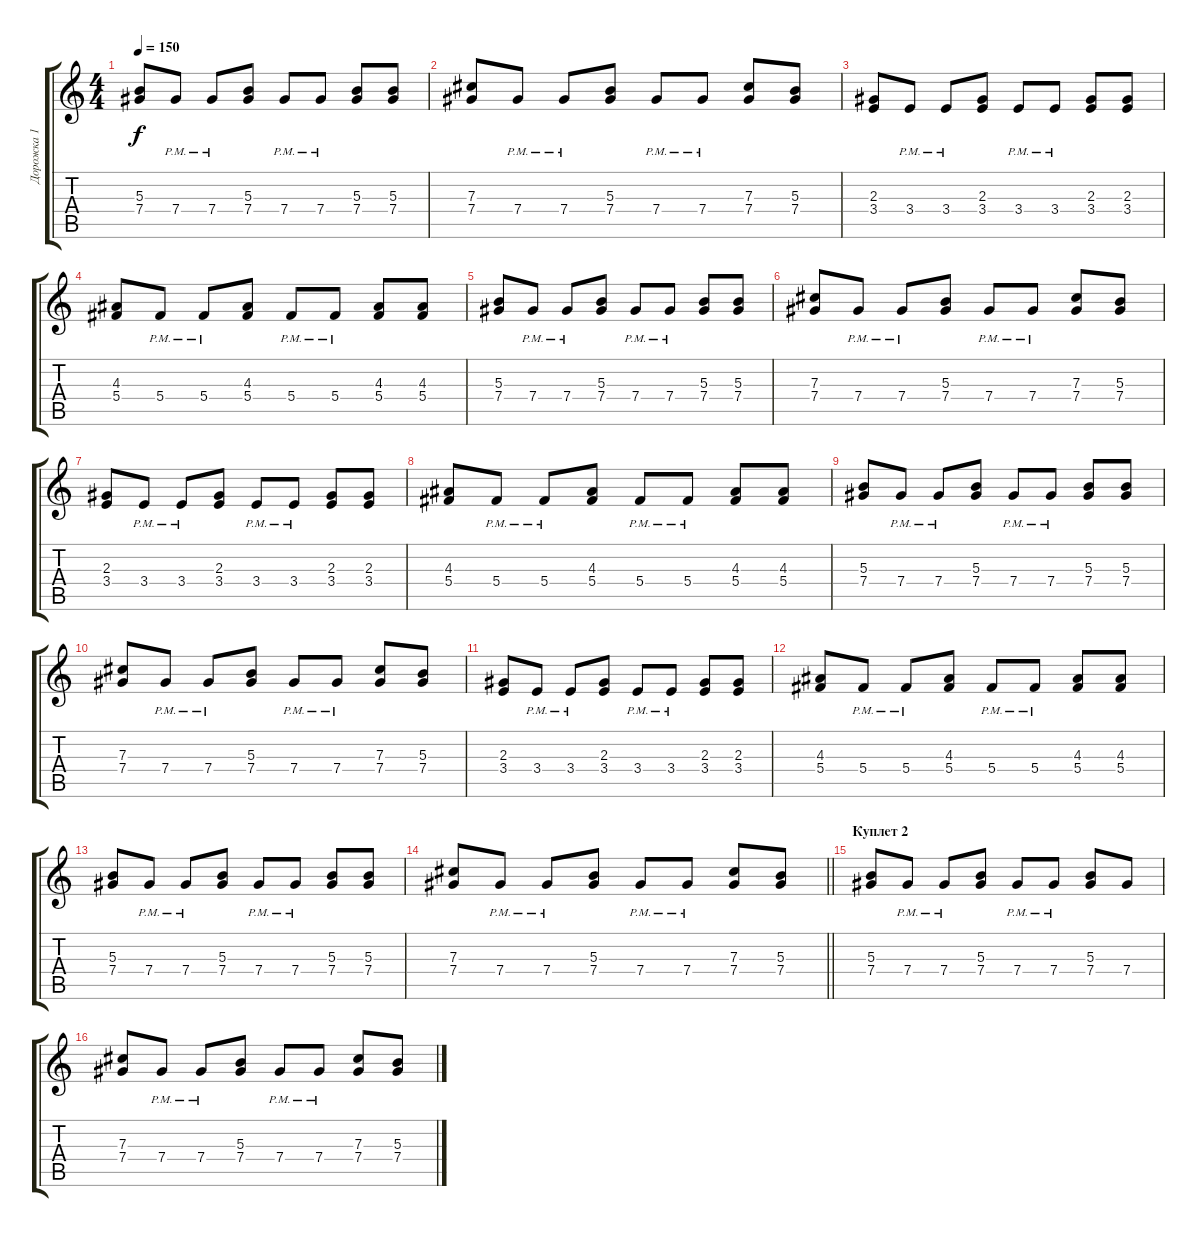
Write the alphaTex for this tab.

\track ("Дорожка 1" "Дорожка 1") {instrument distortionguitar}
\staff {score tabs}
\tuning (Eb4 Bb3 Gb3 Db3 Ab2 Eb2) {hide}
\ts (4 4)
\tempo 150
\clef g2
\ks c
(5.3 7.4).8{dy f} 7.4{pm}.8 7.4{pm}.8 (5.3 7.4).8 7.4{pm}.8 7.4{pm}.8 (5.3 7.4).8 (5.3 7.4).8 |
(7.3 7.4).8 7.4{pm}.8 7.4{pm}.8 (5.3 7.4).8 7.4{pm}.8 7.4{pm}.8 (7.3 7.4).8 (5.3 7.4).8 |
(2.3 3.4).8 3.4{pm}.8 3.4{pm}.8 (2.3 3.4).8 3.4{pm}.8 3.4{pm}.8 (2.3 3.4).8 (2.3 3.4).8 |
(4.3 5.4).8 5.4{pm}.8 5.4{pm}.8 (4.3 5.4).8 5.4{pm}.8 5.4{pm}.8 (4.3 5.4).8 (4.3 5.4).8 |
(5.3 7.4).8 7.4{pm}.8 7.4{pm}.8 (5.3 7.4).8 7.4{pm}.8 7.4{pm}.8 (5.3 7.4).8 (5.3 7.4).8 |
(7.3 7.4).8 7.4{pm}.8 7.4{pm}.8 (5.3 7.4).8 7.4{pm}.8 7.4{pm}.8 (7.3 7.4).8 (5.3 7.4).8 |
(2.3 3.4).8 3.4{pm}.8 3.4{pm}.8 (2.3 3.4).8 3.4{pm}.8 3.4{pm}.8 (2.3 3.4).8 (2.3 3.4).8 |
(4.3 5.4).8 5.4{pm}.8 5.4{pm}.8 (4.3 5.4).8 5.4{pm}.8 5.4{pm}.8 (4.3 5.4).8 (4.3 5.4).8 |
(5.3 7.4).8 7.4{pm}.8 7.4{pm}.8 (5.3 7.4).8 7.4{pm}.8 7.4{pm}.8 (5.3 7.4).8 (5.3 7.4).8 |
(7.3 7.4).8 7.4{pm}.8 7.4{pm}.8 (5.3 7.4).8 7.4{pm}.8 7.4{pm}.8 (7.3 7.4).8 (5.3 7.4).8 |
(2.3 3.4).8 3.4{pm}.8 3.4{pm}.8 (2.3 3.4).8 3.4{pm}.8 3.4{pm}.8 (2.3 3.4).8 (2.3 3.4).8 |
(4.3 5.4).8 5.4{pm}.8 5.4{pm}.8 (4.3 5.4).8 5.4{pm}.8 5.4{pm}.8 (4.3 5.4).8 (4.3 5.4).8 |
(5.3 7.4).8 7.4{pm}.8 7.4{pm}.8 (5.3 7.4).8 7.4{pm}.8 7.4{pm}.8 (5.3 7.4).8 (5.3 7.4).8 |
\barLineRight lightlight
(7.3 7.4).8 7.4{pm}.8 7.4{pm}.8 (5.3 7.4).8 7.4{pm}.8 7.4{pm}.8 (7.3 7.4).8 (5.3 7.4).8 |
\section ("" "Куплет 2")
(5.3 7.4).8 7.4{pm}.8 7.4{pm}.8 (5.3 7.4).8 7.4{pm}.8 7.4{pm}.8 (5.3 7.4).8 7.4.8 |
(7.3 7.4).8 7.4{pm}.8 7.4{pm}.8 (5.3 7.4).8 7.4{pm}.8 7.4{pm}.8 (7.3 7.4).8 (5.3 7.4).8
